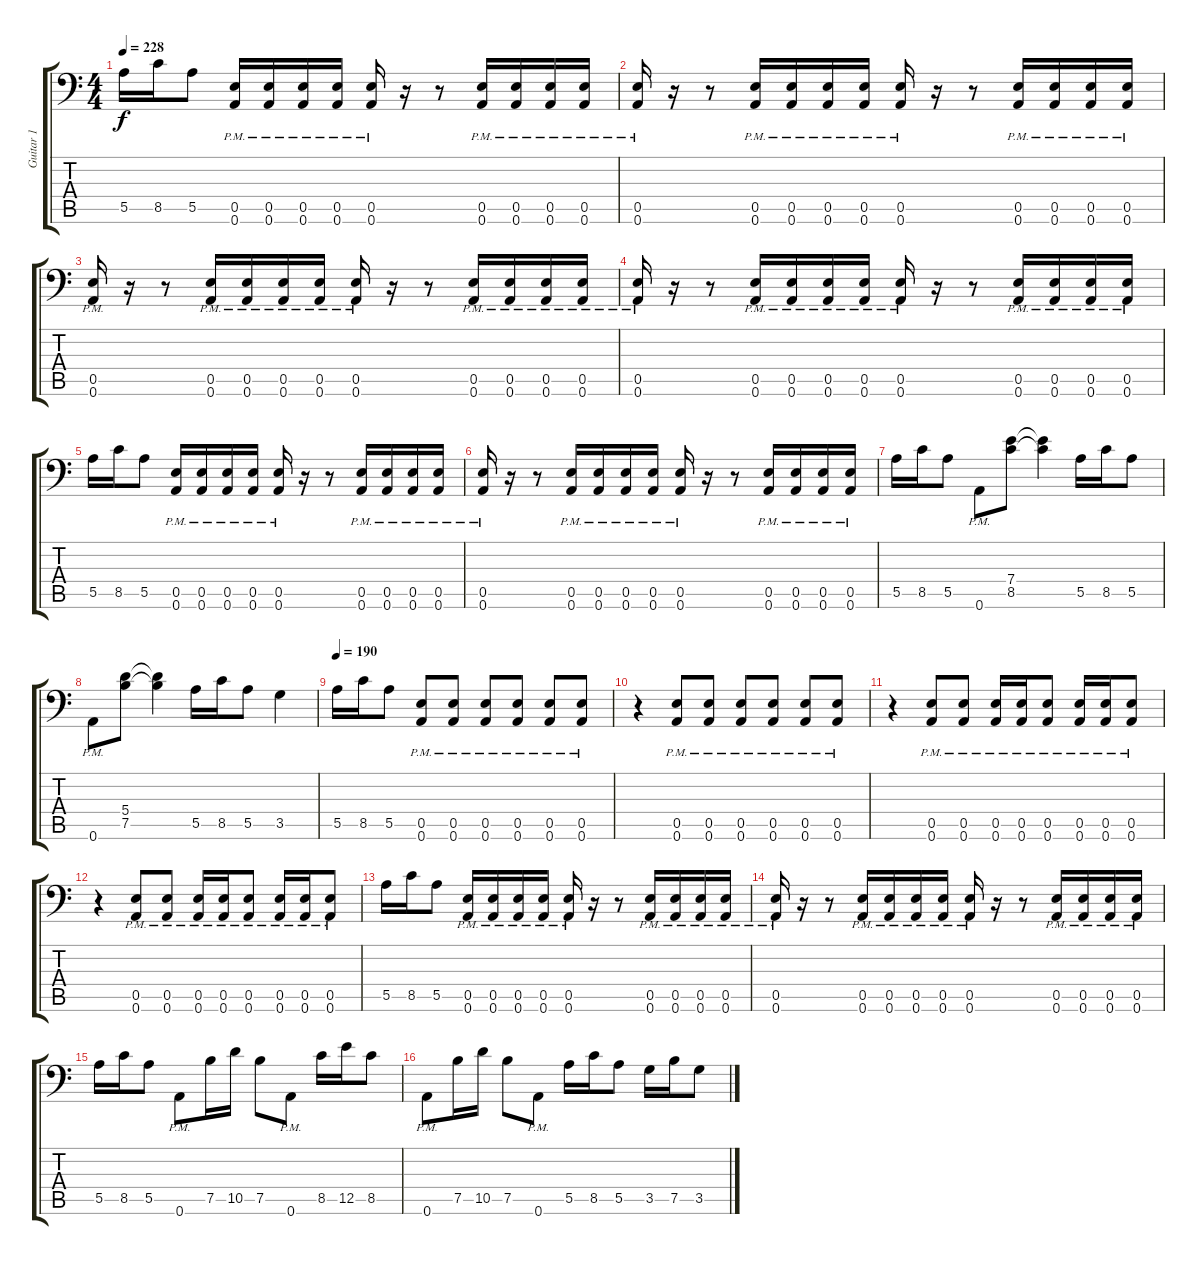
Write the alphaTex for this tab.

\track ("Guitar 1" "Guitar 1") {instrument distortionguitar}
\staff {score tabs}
\tuning (B3 Gb3 D3 A2 E2 A1) {hide}
\ts (4 4)
\tempo 228
\clef f4
\ks c
5.5.16{dy f} 8.5.16 5.5.8 (0.5{pm} 0.6{pm}).16 (0.5{pm} 0.6{pm}).16 (0.5{pm} 0.6{pm}).16 (0.5{pm} 0.6{pm}).16 (0.5{pm} 0.6{pm}).16 r.16 r.8 (0.5{pm} 0.6{pm}).16 (0.5{pm} 0.6{pm}).16 (0.5{pm} 0.6{pm}).16 (0.5{pm} 0.6{pm}).16 |
(0.5{pm} 0.6{pm}).16 r.16 r.8 (0.5{pm} 0.6{pm}).16 (0.5{pm} 0.6{pm}).16 (0.5{pm} 0.6{pm}).16 (0.5{pm} 0.6{pm}).16 (0.5{pm} 0.6{pm}).16 r.16 r.8 (0.5{pm} 0.6{pm}).16 (0.5{pm} 0.6{pm}).16 (0.5{pm} 0.6{pm}).16 (0.5{pm} 0.6{pm}).16 |
(0.5{pm} 0.6{pm}).16 r.16 r.8 (0.5{pm} 0.6{pm}).16 (0.5{pm} 0.6{pm}).16 (0.5{pm} 0.6{pm}).16 (0.5{pm} 0.6{pm}).16 (0.5{pm} 0.6{pm}).16 r.16 r.8 (0.5{pm} 0.6{pm}).16 (0.5{pm} 0.6{pm}).16 (0.5{pm} 0.6{pm}).16 (0.5{pm} 0.6{pm}).16 |
(0.5{pm} 0.6{pm}).16 r.16 r.8 (0.5{pm} 0.6{pm}).16 (0.5{pm} 0.6{pm}).16 (0.5{pm} 0.6{pm}).16 (0.5{pm} 0.6{pm}).16 (0.5{pm} 0.6{pm}).16 r.16 r.8 (0.5{pm} 0.6{pm}).16 (0.5{pm} 0.6{pm}).16 (0.5{pm} 0.6{pm}).16 (0.5{pm} 0.6{pm}).16 |
5.5.16 8.5.16 5.5.8 (0.5{pm} 0.6{pm}).16 (0.5{pm} 0.6{pm}).16 (0.5{pm} 0.6{pm}).16 (0.5{pm} 0.6{pm}).16 (0.5{pm} 0.6{pm}).16 r.16 r.8 (0.5{pm} 0.6{pm}).16 (0.5{pm} 0.6{pm}).16 (0.5{pm} 0.6{pm}).16 (0.5{pm} 0.6{pm}).16 |
(0.5{pm} 0.6{pm}).16 r.16 r.8 (0.5{pm} 0.6{pm}).16 (0.5{pm} 0.6{pm}).16 (0.5{pm} 0.6{pm}).16 (0.5{pm} 0.6{pm}).16 (0.5{pm} 0.6{pm}).16 r.16 r.8 (0.5{pm} 0.6{pm}).16 (0.5{pm} 0.6{pm}).16 (0.5{pm} 0.6{pm}).16 (0.5{pm} 0.6{pm}).16 |
5.5.16 8.5.16 5.5.8 0.6{pm}.8 (7.4 8.5).8 (7.4{t} 8.5{t}).4 5.5.16 8.5.16 5.5.8 |
0.6{pm}.8 (5.4 7.5).8 (5.4{t} 7.5{t}).4 5.5.16 8.5.16 5.5.8 3.5.4 |
\tempo 190
5.5.16 8.5.16 5.5.8 (0.5{pm} 0.6{pm}).8 (0.5{pm} 0.6{pm}).8 (0.5{pm} 0.6{pm}).8 (0.5{pm} 0.6{pm}).8 (0.5{pm} 0.6{pm}).8 (0.5{pm} 0.6{pm}).8 |
r.4 (0.5{pm} 0.6{pm}).8 (0.5{pm} 0.6{pm}).8 (0.5{pm} 0.6{pm}).8 (0.5{pm} 0.6{pm}).8 (0.5{pm} 0.6{pm}).8 (0.5{pm} 0.6{pm}).8 |
r.4 (0.5{pm} 0.6{pm}).8 (0.5{pm} 0.6{pm}).8 (0.5{pm} 0.6{pm}).16 (0.5{pm} 0.6{pm}).16 (0.5{pm} 0.6{pm}).8 (0.5{pm} 0.6{pm}).16 (0.5{pm} 0.6{pm}).16 (0.5{pm} 0.6{pm}).8 |
r.4 (0.5{pm} 0.6{pm}).8 (0.5{pm} 0.6{pm}).8 (0.5{pm} 0.6{pm}).16 (0.5{pm} 0.6{pm}).16 (0.5{pm} 0.6{pm}).8 (0.5{pm} 0.6{pm}).16 (0.5{pm} 0.6{pm}).16 (0.5{pm} 0.6{pm}).8 |
5.5.16 8.5.16 5.5.8 (0.5{pm} 0.6{pm}).16 (0.5{pm} 0.6{pm}).16 (0.5{pm} 0.6{pm}).16 (0.5{pm} 0.6{pm}).16 (0.5{pm} 0.6{pm}).16 r.16 r.8 (0.5{pm} 0.6{pm}).16 (0.5{pm} 0.6{pm}).16 (0.5{pm} 0.6{pm}).16 (0.5{pm} 0.6{pm}).16 |
(0.5{pm} 0.6{pm}).16 r.16 r.8 (0.5{pm} 0.6{pm}).16 (0.5{pm} 0.6{pm}).16 (0.5{pm} 0.6{pm}).16 (0.5{pm} 0.6{pm}).16 (0.5{pm} 0.6{pm}).16 r.16 r.8 (0.5{pm} 0.6{pm}).16 (0.5{pm} 0.6{pm}).16 (0.5{pm} 0.6{pm}).16 (0.5{pm} 0.6{pm}).16 |
5.5.16 8.5.16 5.5.8 0.6{pm}.8 7.5.16 10.5.16 7.5.8 0.6{pm}.8 8.5.16 12.5.16 8.5.8 |
0.6{pm}.8 7.5.16 10.5.16 7.5.8 0.6{pm}.8 5.5.16 8.5.16 5.5.8 3.5.16 7.5.16 3.5.8
